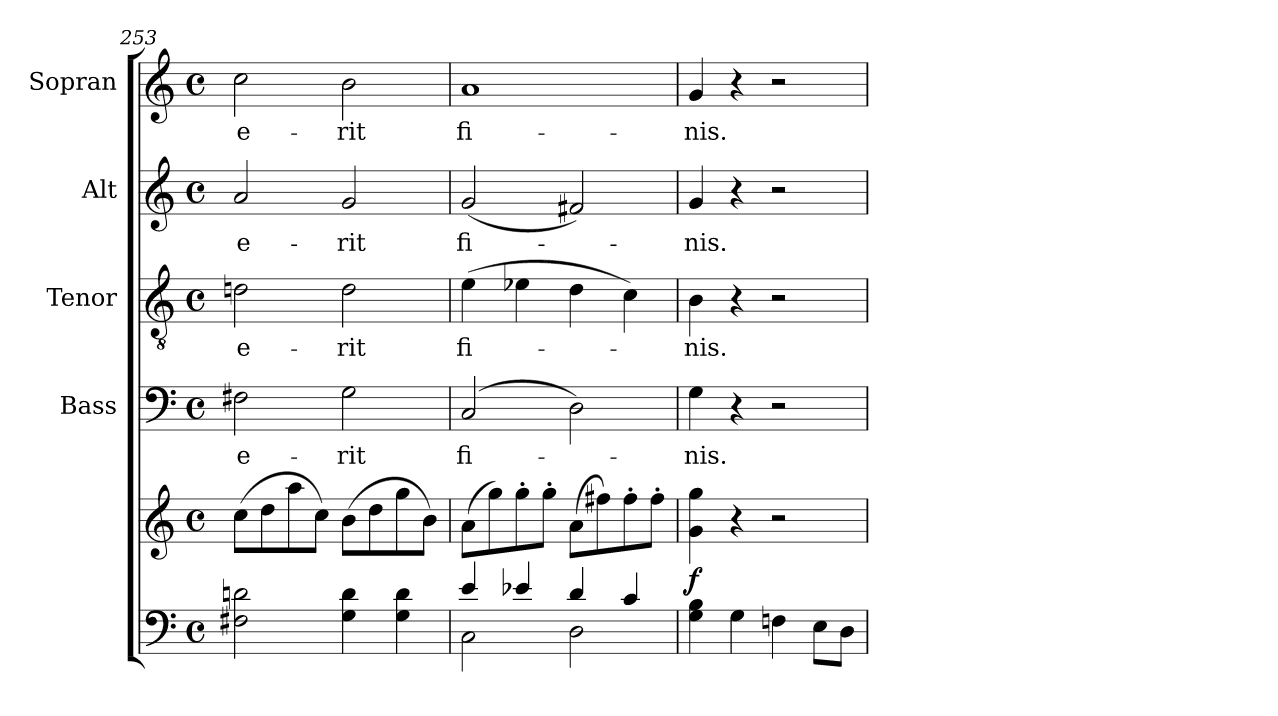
**kern	**kern	**dynam	**kern	**text	**kern	**text	**kern	**text	**kern	**text
*part5	*part5	*part5	*part4	*part4	*part3	*part3	*part2	*part2	*part1	*part1
*staff6	*staff5	*staff5/6	*staff4	*staff4	*staff3	*staff3	*staff2	*staff2	*staff1	*staff1
*	*	*	*I"Bass	*	*I"Tenor	*	*I"Alt	*	*I"Sopran	*
*	*	*	*I'B.	*	*I'T.	*	*I'A.	*	*I'S.	*
*clefF4	*clefG2	*	*clefF4	*	*clefGv2	*	*clefG2	*	*clefG2	*
*k[]	*k[]	*	*k[]	*	*k[]	*	*k[]	*	*k[]	*
*C:	*C:	*	*C:	*	*C:	*	*C:	*	*C:	*
*M4/4	*M4/4	*	*M4/4	*	*M4/4	*	*M4/4	*	*M4/4	*
*met(c)	*met(c)	*	*met(c)	*	*met(c)	*	*met(c)	*	*met(c)	*
=253	=253	=253	=253	=253	=253	=253	=253	=253	=253	=253
!	!	!	!	!LO:LY:b	!	!LO:LY:b	!	!LO:LY:b	!	!LO:LY:b
2F#X\ 2dn\	(>8cc\L	.	2F#X\	e-	2dn\	e-	2a/	e-	2cc\	e-
.	8dd\	.	.	.	.	.	.	.	.	.
.	8aa\	.	.	.	.	.	.	.	.	.
.	8cc\J)	.	.	.	.	.	.	.	.	.
!	!	!	!	!LO:LY:b	!	!LO:LY:b	!	!LO:LY:b	!	!LO:LY:b
4G\ 4d\	(>8b\L	.	2G\	-rit	2d\	-rit	2g/	-rit	2b\	-rit
.	8dd\	.	.	.	.	.	.	.	.	.
4G\ 4d\	8gg\	.	.	.	.	.	.	.	.	.
.	8b\J)	.	.	.	.	.	.	.	.	.
=254	=254	=254	=254	=254	=254	=254	=254	=254	=254	=254
*^	*	*	*	*	*	*	*	*	*	*
!	!	!	!	!	!LO:LY:b	!	!LO:LY:b	!	!LO:LY:b	!	!LO:LY:b
4e/	2C\	(>8a\L	.	(2C/	fi-	(>4e\	fi-	(<2g/	fi-	1a	fi-
.	.	8gg\)	.	.	.	.	.	.	.	.	.
4e-X/	.	8gg'>\	.	.	.	4e-X\	.	.	.	.	.
.	.	8gg'>\J	.	.	.	.	.	.	.	.	.
4d/	2D\	(>8a\L	.	2D\)	.	4d\	.	2f#X/)	.	.	.
.	.	8ff#X\)	.	.	.	.	.	.	.	.	.
4c/	.	8ff#'>\	.	.	.	4c\)	.	.	.	.	.
.	.	8ff#'>\J	.	.	.	.	.	.	.	.	.
*v	*v	*	*	*	*	*	*	*	*	*	*
=255	=255	=255	=255	=255	=255	=255	=255	=255	=255	=255
!	!	!LO:DY:b	!	!LO:LY:b	!	!LO:LY:b	!	!LO:LY:b	!	!LO:LY:b
4G\ 4B\	4g\ 4gg\	f	4G\	-nis.	4B\	-nis.	4g/	-nis.	4g/	-nis.
4G\	4r	.	4r	.	4r	.	4r	.	4r	.
4Fn\	2r	.	2r	.	2r	.	2r	.	2r	.
8E\L	.	.	.	.	.	.	.	.	.	.
8D\J	.	.	.	.	.	.	.	.	.	.
=	=	=	=	=	=	=	=	=	=	=
*-	*-	*-	*-	*-	*-	*-	*-	*-	*-	*-
